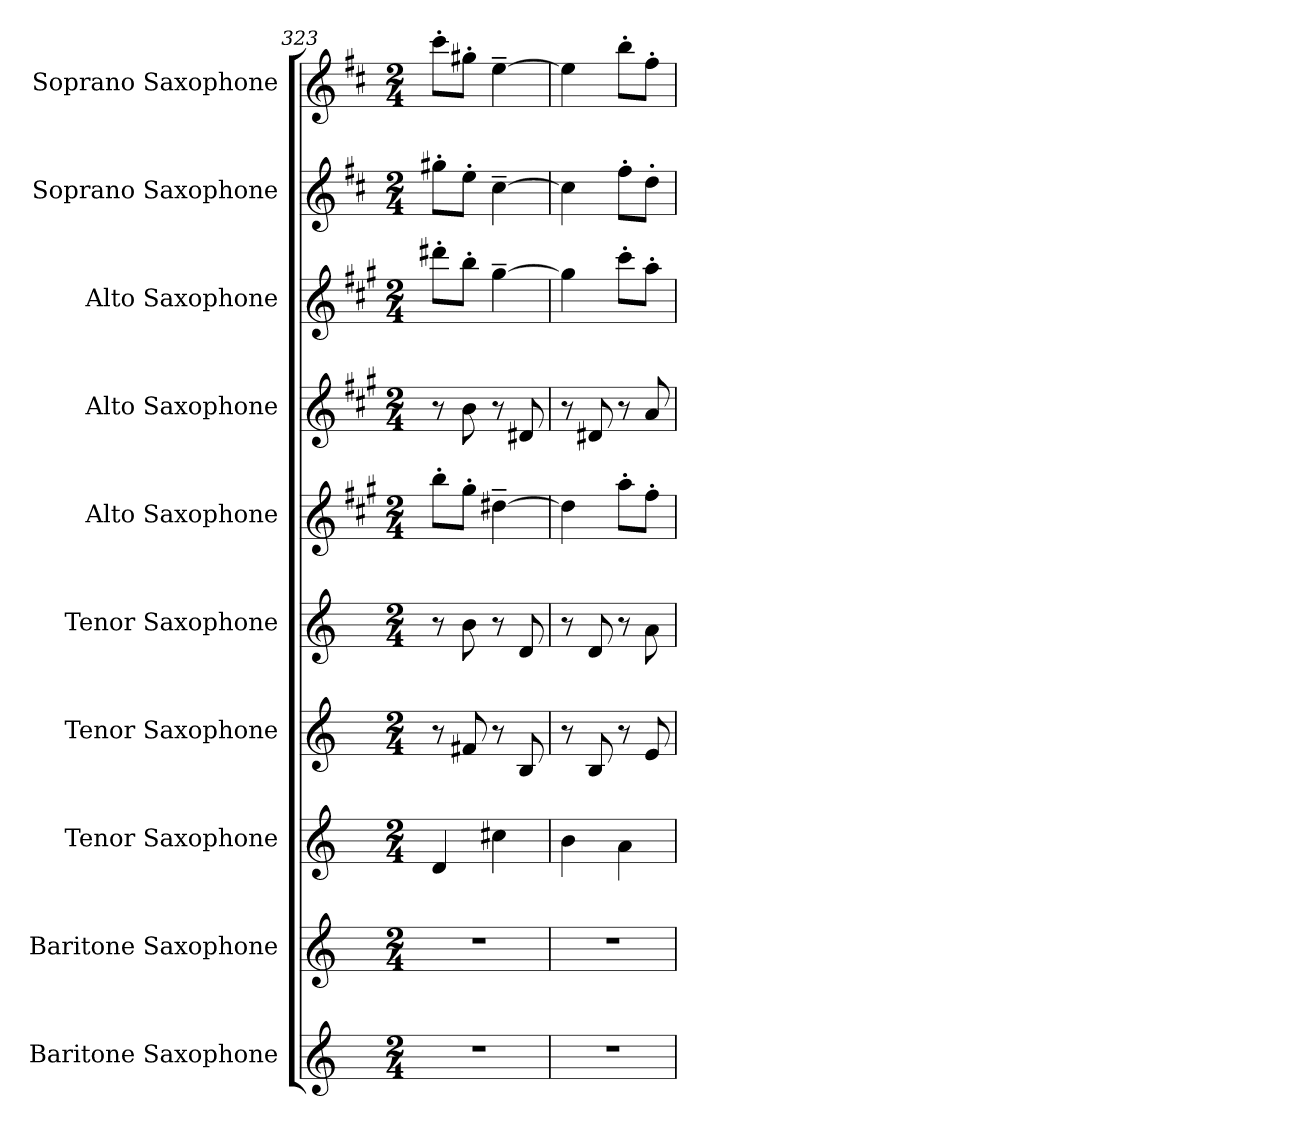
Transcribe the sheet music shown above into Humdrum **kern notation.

**kern	**kern	**kern	**kern	**kern	**kern	**kern	**kern	**kern	**kern
*part10	*part9	*part8	*part7	*part6	*part5	*part4	*part3	*part2	*part1
*staff10	*staff9	*staff8	*staff7	*staff6	*staff5	*staff4	*staff3	*staff2	*staff1
*I"Baritone Saxophone	*I"Baritone Saxophone	*I"Tenor Saxophone	*I"Tenor Saxophone	*I"Tenor Saxophone	*I"Alto Saxophone	*I"Alto Saxophone	*I"Alto Saxophone	*I"Soprano Saxophone	*I"Soprano Saxophone
*I'Bar. Sax.	*I'Bar. Sax.	*I'T. Sax.	*I'T. Sax.	*I'T. Sax.	*I'A. Sax.	*I'A. Sax.	*I'A. Sax.	*I'S. Sax.	*I'S. Sax.
*clefG2	*clefG2	*clefG2	*clefG2	*clefG2	*clefG2	*clefG2	*clefG2	*clefG2	*clefG2
*ITrd12c21	*ITrd12c21	*ITrd8c14	*ITrd8c14	*ITrd8c14	*ITrd5c9	*ITrd5c9	*ITrd5c9	*ITrd1c2	*ITrd1c2
*k[]	*k[]	*k[]	*k[]	*k[]	*k[]	*k[]	*k[]	*k[]	*k[]
*M2/4	*M2/4	*M2/4	*M2/4	*M2/4	*M2/4	*M2/4	*M2/4	*M2/4	*M2/4
=323	=323	=323	=323	=323	=323	=323	=323	=323	=323
2r	2r	4D/	8r	8r	8dd'\L	8r	8ff#X'\L	8ff#X'\L	8bb'\L
.	.	.	8F#X/	8B\	8b'\J	8d\	8dd'\J	8dd'\J	8ff#X'\J
.	.	4c#X\	8r	8r	[4f#X~\	8r	[4b~\	[4b~\	[4dd~\
.	.	.	8BB/	8D/	.	8F#X/	.	.	.
=324	=324	=324	=324	=324	=324	=324	=324	=324	=324
2r	2r	4B\	8r	8r	4f#\]	8r	4b\]	4b\]	4dd\]
.	.	.	8BB/	8D/	.	8F#X/	.	.	.
.	.	4A\	8r	8r	8cc'\L	8r	8ee'\L	8ee'\L	8aa'\L
.	.	.	8E/	8A\	8a'\J	8c/	8cc'\J	8cc'\J	8ee'\J
=	=	=	=	=	=	=	=	=	=
*-	*-	*-	*-	*-	*-	*-	*-	*-	*-
